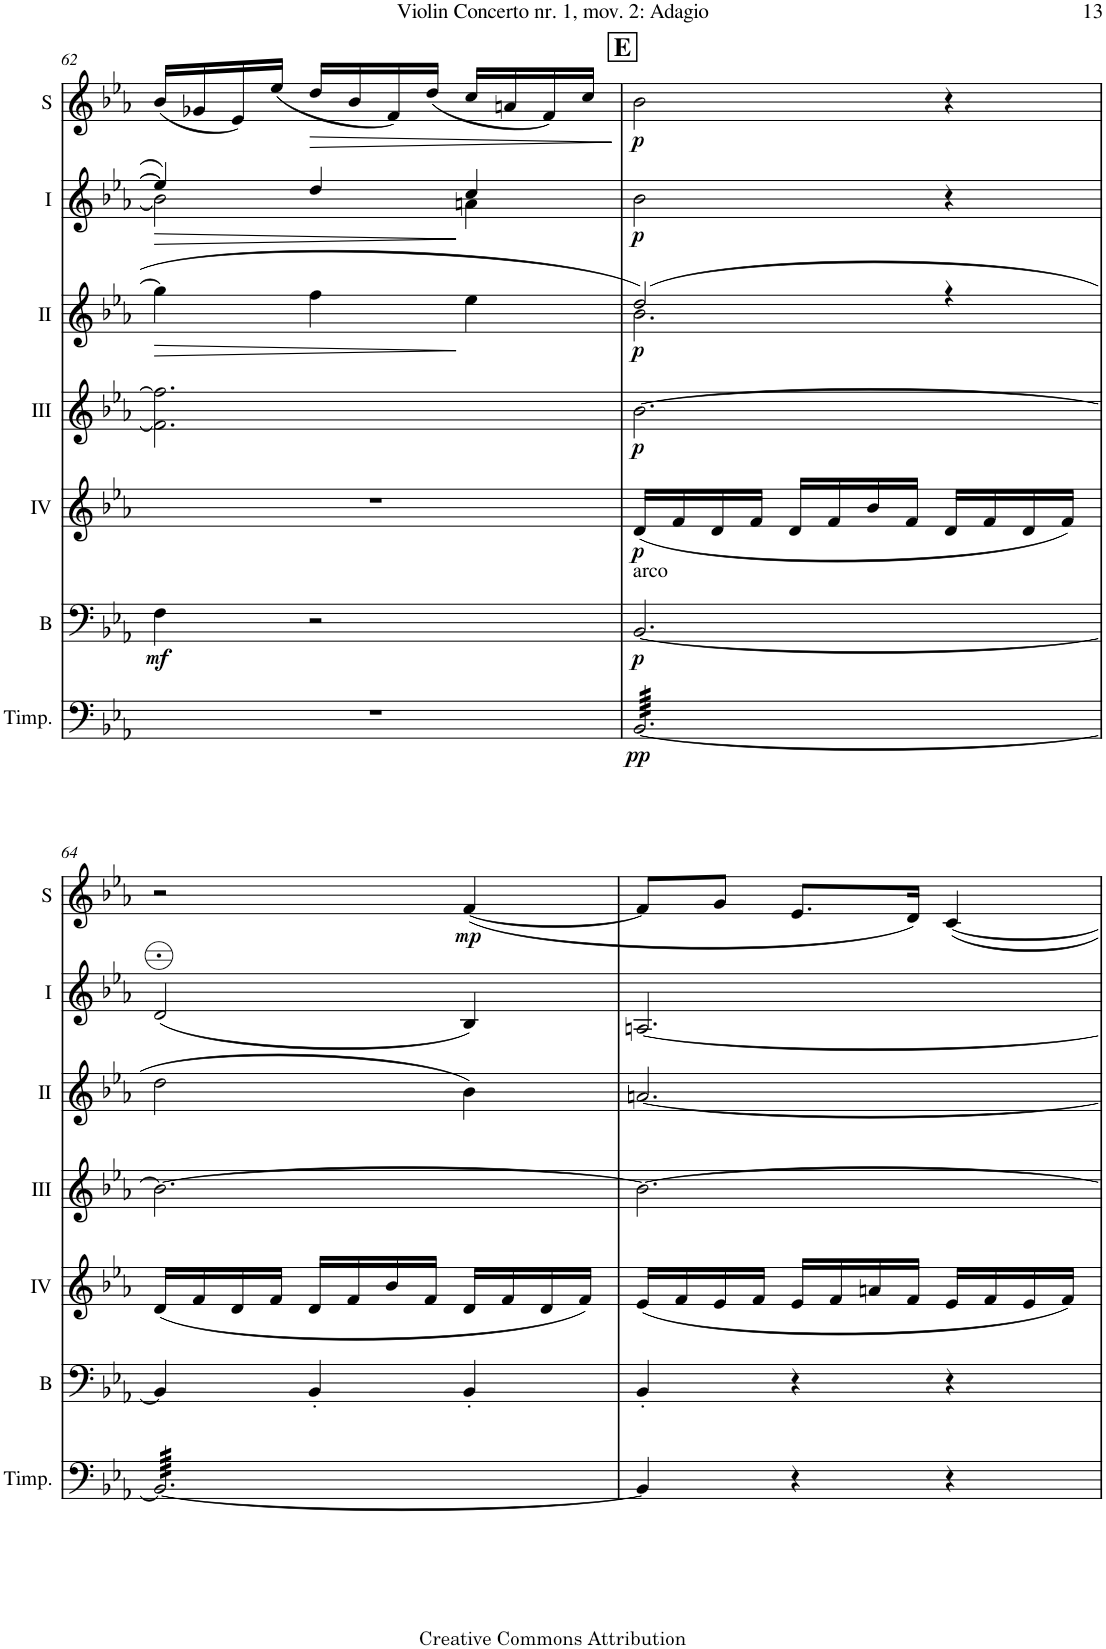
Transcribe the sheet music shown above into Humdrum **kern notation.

**kern	**dynam	**kern	**dynam	**kern	**dynam	**kern	**dynam	**kern	**dynam	**kern	**dynam	**kern	**dynam
*part7	*part7	*part6	*part6	*part5	*part5	*part4	*part4	*part3	*part3	*part2	*part2	*part1	*part1
*staff7	*staff7	*staff6	*staff6	*staff5	*staff5	*staff4	*staff4	*staff3	*staff3	*staff2	*staff2	*staff1	*staff1
*I"Timpani	*	*I"Bass	*	*I"Acc. 4	*	*I"Acc. 3	*	*I"Acc. 2	*	*I"Acc. 1	*	*I"Solo	*
*I'Timp.	*	*I'B	*	*	*	*	*	*	*	*	*	*I'S	*
!!LO:PB:g=z
*clefF4	*	*clefF4	*	*clefG2	*	*clefG2	*	*clefG2	*	*clefG2	*	*clefG2	*
*	*	*Trd7c12	*	*Trd7c12	*	*	*	*	*	*	*	*	*
*k[b-e-a-]	*	*k[b-e-a-]	*	*k[b-e-a-]	*	*k[b-e-a-]	*	*k[b-e-a-]	*	*k[b-e-a-]	*	*k[b-e-a-]	*
*M3/4	*	*M3/4	*	*M3/4	*	*M3/4	*	*M3/4	*	*M3/4	*	*M3/4	*
=62	=62	=62	=62	=62	=62	=62	=62	=62	=62	=62	=62	=62	=62
!	!	!	!LO:DY:b	!	!	!	!	!	!LO:HP:b	!	!LO:HP:b	!	!
*	*	*	*	*	*	*	*	*	*	*^	*	*	*
2.r	.	4F\	mf	2.r	.	2.F\] 2.f\]	.	4g-\]	>	4ee-/]	2b-\]	>	(16b-/LL	.
.	.	.	.	.	.	.	.	.	.	.	.	.	16g-X/	.
.	.	.	.	.	.	.	.	.	.	.	.	.	16e-/)	.
.	.	.	.	.	.	.	.	.	.	.	.	.	(16ee-/JJ	.
!	!	!	!	!	!	!	!	!	!	!	!	!	!	!LO:HP:b
.	.	2r	.	.	.	.	.	4f\	.	4dd/	.	.	16dd/LL	>
.	.	.	.	.	.	.	.	.	.	.	.	.	16b-/	.
.	.	.	.	.	.	.	.	.	.	.	.	.	16f/)	.
.	.	.	.	.	.	.	.	.	.	.	.	.	(16dd/JJ	.
.	.	.	.	.	.	.	.	4e-\	]	4cc/	4an\	]	16cc/LL	.
.	.	.	.	.	.	.	.	.	.	.	.	.	16an/	.
.	.	.	.	.	.	.	.	.	.	.	.	.	16f/)	.
.	.	.	.	.	.	.	.	.	.	.	.	.	16cc/JJ	.
*	*	*	*	*	*	*	*	*	*	*v	*v	*	*	*
.	.	.	.	.	.	.	.	.	.	.	.	.	]
!!LO:REH:place=s1:a:B:cj:fs=14:t=E
=63	=63	=63	=63	=63	=63	=63	=63	=63	=63	=63	=63	=63	=63
*	*	*	*	*	*	*	*	*^	*	*	*	*	*
!	!	!LO:TX:a:t=arco	!	!	!	!	!	!	!	!	!	!	!	!
!	!LO:DY:b	!	!LO:DY:b	!	!LO:DY:b	!	!LO:DY:b	!	!	!LO:DY:b	!	!LO:DY:b	!	!LO:DY:b
*tremolo	*	*	*	*	*	*	*	*	*	*	*	*	*	*
[64BB-/LLLL	pp	[2.BB-/	p	(16d/LL	p	[2.B-\	p	(2d/	2.B-\	p	2b-\	p	2b-\	p
64BB-/	.	.	.	.	.	.	.	.	.	.	.	.	.	.
64BB-/	.	.	.	.	.	.	.	.	.	.	.	.	.	.
64BB-/	.	.	.	.	.	.	.	.	.	.	.	.	.	.
64BB-/	.	.	.	16f/	.	.	.	.	.	.	.	.	.	.
64BB-/	.	.	.	.	.	.	.	.	.	.	.	.	.	.
64BB-/	.	.	.	.	.	.	.	.	.	.	.	.	.	.
64BB-/	.	.	.	.	.	.	.	.	.	.	.	.	.	.
64BB-/	.	.	.	16d/	.	.	.	.	.	.	.	.	.	.
64BB-/	.	.	.	.	.	.	.	.	.	.	.	.	.	.
64BB-/	.	.	.	.	.	.	.	.	.	.	.	.	.	.
64BB-/	.	.	.	.	.	.	.	.	.	.	.	.	.	.
64BB-/	.	.	.	16f/JJ	.	.	.	.	.	.	.	.	.	.
64BB-/	.	.	.	.	.	.	.	.	.	.	.	.	.	.
64BB-/	.	.	.	.	.	.	.	.	.	.	.	.	.	.
64BB-/	.	.	.	.	.	.	.	.	.	.	.	.	.	.
64BB-/	.	.	.	16d/LL	.	.	.	.	.	.	.	.	.	.
64BB-/	.	.	.	.	.	.	.	.	.	.	.	.	.	.
64BB-/	.	.	.	.	.	.	.	.	.	.	.	.	.	.
64BB-/	.	.	.	.	.	.	.	.	.	.	.	.	.	.
64BB-/	.	.	.	16f/	.	.	.	.	.	.	.	.	.	.
64BB-/	.	.	.	.	.	.	.	.	.	.	.	.	.	.
64BB-/	.	.	.	.	.	.	.	.	.	.	.	.	.	.
64BB-/	.	.	.	.	.	.	.	.	.	.	.	.	.	.
64BB-/	.	.	.	16b-/	.	.	.	.	.	.	.	.	.	.
64BB-/	.	.	.	.	.	.	.	.	.	.	.	.	.	.
64BB-/	.	.	.	.	.	.	.	.	.	.	.	.	.	.
64BB-/	.	.	.	.	.	.	.	.	.	.	.	.	.	.
64BB-/	.	.	.	16f/JJ	.	.	.	.	.	.	.	.	.	.
64BB-/	.	.	.	.	.	.	.	.	.	.	.	.	.	.
64BB-/	.	.	.	.	.	.	.	.	.	.	.	.	.	.
64BB-/	.	.	.	.	.	.	.	.	.	.	.	.	.	.
64BB-/	.	.	.	16d/LL	.	.	.	4r	.	.	4r	.	4r	.
64BB-/	.	.	.	.	.	.	.	.	.	.	.	.	.	.
64BB-/	.	.	.	.	.	.	.	.	.	.	.	.	.	.
64BB-/	.	.	.	.	.	.	.	.	.	.	.	.	.	.
64BB-/	.	.	.	16f/	.	.	.	.	.	.	.	.	.	.
64BB-/	.	.	.	.	.	.	.	.	.	.	.	.	.	.
64BB-/	.	.	.	.	.	.	.	.	.	.	.	.	.	.
64BB-/	.	.	.	.	.	.	.	.	.	.	.	.	.	.
64BB-/	.	.	.	16d/	.	.	.	.	.	.	.	.	.	.
64BB-/	.	.	.	.	.	.	.	.	.	.	.	.	.	.
64BB-/	.	.	.	.	.	.	.	.	.	.	.	.	.	.
64BB-/	.	.	.	.	.	.	.	.	.	.	.	.	.	.
64BB-/	.	.	.	16f/JJ)	.	.	.	.	.	.	.	.	.	.
64BB-/	.	.	.	.	.	.	.	.	.	.	.	.	.	.
64BB-/	.	.	.	.	.	.	.	.	.	.	.	.	.	.
64BB-/JJJJ	.	.	.	.	.	.	.	.	.	.	.	.	.	.
*	*	*	*	*	*	*	*	*v	*v	*	*	*	*	*
!!LO:LB:g=z
=64	=64	=64	=64	=64	=64	=64	=64	=64	=64	=64	=64	=64	=64
64BB-/LLLL	.	4BB-/]	.	(16d/LL	.	2.B-\_	.	2d\	.	(2d/	.	2r	.
64BB-/	.	.	.	.	.	.	.	.	.	.	.	.	.
64BB-/	.	.	.	.	.	.	.	.	.	.	.	.	.
64BB-/	.	.	.	.	.	.	.	.	.	.	.	.	.
64BB-/	.	.	.	16f/	.	.	.	.	.	.	.	.	.
64BB-/	.	.	.	.	.	.	.	.	.	.	.	.	.
64BB-/	.	.	.	.	.	.	.	.	.	.	.	.	.
64BB-/	.	.	.	.	.	.	.	.	.	.	.	.	.
64BB-/	.	.	.	16d/	.	.	.	.	.	.	.	.	.
64BB-/	.	.	.	.	.	.	.	.	.	.	.	.	.
64BB-/	.	.	.	.	.	.	.	.	.	.	.	.	.
64BB-/	.	.	.	.	.	.	.	.	.	.	.	.	.
64BB-/	.	.	.	16f/JJ	.	.	.	.	.	.	.	.	.
64BB-/	.	.	.	.	.	.	.	.	.	.	.	.	.
64BB-/	.	.	.	.	.	.	.	.	.	.	.	.	.
64BB-/	.	.	.	.	.	.	.	.	.	.	.	.	.
64BB-/	.	4BB-'/	.	16d/LL	.	.	.	.	.	.	.	.	.
64BB-/	.	.	.	.	.	.	.	.	.	.	.	.	.
64BB-/	.	.	.	.	.	.	.	.	.	.	.	.	.
64BB-/	.	.	.	.	.	.	.	.	.	.	.	.	.
64BB-/	.	.	.	16f/	.	.	.	.	.	.	.	.	.
64BB-/	.	.	.	.	.	.	.	.	.	.	.	.	.
64BB-/	.	.	.	.	.	.	.	.	.	.	.	.	.
64BB-/	.	.	.	.	.	.	.	.	.	.	.	.	.
64BB-/	.	.	.	16b-/	.	.	.	.	.	.	.	.	.
64BB-/	.	.	.	.	.	.	.	.	.	.	.	.	.
64BB-/	.	.	.	.	.	.	.	.	.	.	.	.	.
64BB-/	.	.	.	.	.	.	.	.	.	.	.	.	.
64BB-/	.	.	.	16f/JJ	.	.	.	.	.	.	.	.	.
64BB-/	.	.	.	.	.	.	.	.	.	.	.	.	.
64BB-/	.	.	.	.	.	.	.	.	.	.	.	.	.
64BB-/	.	.	.	.	.	.	.	.	.	.	.	.	.
!	!	!	!	!	!	!	!	!	!	!	!	!	!LO:DY:b
64BB-/	.	4BB-'/	.	16d/LL	.	.	.	4B-\)	.	4B-/)	.	([4f/	mp
64BB-/	.	.	.	.	.	.	.	.	.	.	.	.	.
64BB-/	.	.	.	.	.	.	.	.	.	.	.	.	.
64BB-/	.	.	.	.	.	.	.	.	.	.	.	.	.
64BB-/	.	.	.	16f/	.	.	.	.	.	.	.	.	.
64BB-/	.	.	.	.	.	.	.	.	.	.	.	.	.
64BB-/	.	.	.	.	.	.	.	.	.	.	.	.	.
64BB-/	.	.	.	.	.	.	.	.	.	.	.	.	.
64BB-/	.	.	.	16d/	.	.	.	.	.	.	.	.	.
64BB-/	.	.	.	.	.	.	.	.	.	.	.	.	.
64BB-/	.	.	.	.	.	.	.	.	.	.	.	.	.
64BB-/	.	.	.	.	.	.	.	.	.	.	.	.	.
64BB-/	.	.	.	16f/JJ)	.	.	.	.	.	.	.	.	.
64BB-/	.	.	.	.	.	.	.	.	.	.	.	.	.
64BB-/	.	.	.	.	.	.	.	.	.	.	.	.	.
64BB-/JJJJ	.	.	.	.	.	.	.	.	.	.	.	.	.
*Xtremolo	*	*	*	*	*	*	*	*	*	*	*	*	*
=65	=65	=65	=65	=65	=65	=65	=65	=65	=65	=65	=65	=65	=65
4BB-/]	.	4BB-'/	.	(16e-/LL	.	2.B-\_	.	[2.An/	.	[2.An/	.	8f/L]	.
.	.	.	.	16f/	.	.	.	.	.	.	.	.	.
.	.	.	.	16e-/	.	.	.	.	.	.	.	8g/J	.
.	.	.	.	16f/JJ	.	.	.	.	.	.	.	.	.
4r	.	4r	.	16e-/LL	.	.	.	.	.	.	.	8.e-/L	.
.	.	.	.	16f/	.	.	.	.	.	.	.	.	.
.	.	.	.	16an/	.	.	.	.	.	.	.	.	.
.	.	.	.	16f/JJ	.	.	.	.	.	.	.	16d/Jk)	.
4r	.	4r	.	16e-/LL	.	.	.	.	.	.	.	[4c/	.
.	.	.	.	16f/	.	.	.	.	.	.	.	.	.
.	.	.	.	16e-/	.	.	.	.	.	.	.	.	.
.	.	.	.	16f/JJ)	.	.	.	.	.	.	.	.	.
=	=	=	=	=	=	=	=	=	=	=	=	=	=
*-	*-	*-	*-	*-	*-	*-	*-	*-	*-	*-	*-	*-	*-
